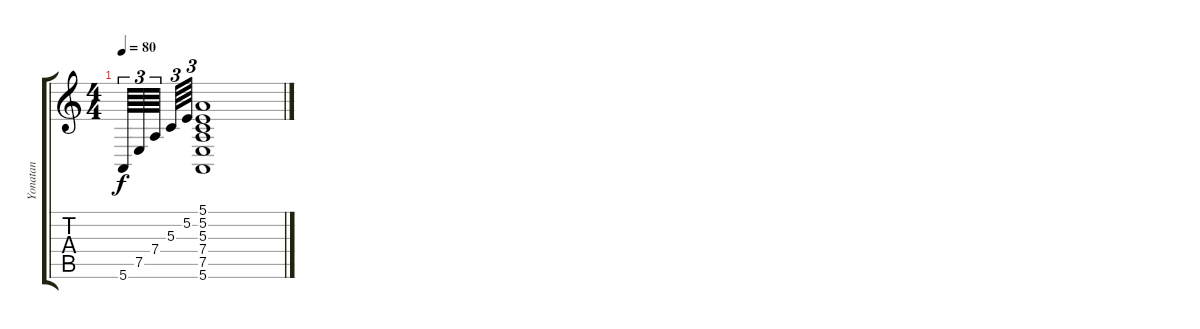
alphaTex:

\track ("Yonatan" "Yonatan") {instrument acousticgrandpiano}
\staff {score tabs}
\tuning (E4 B3 G3 D3 A2 E2) {hide}
\ts (4 4)
\tempo 80
\clef g2
\ks c
5.6.64{tu (3 2) dy f} 7.5.64{tu (3 2)} 7.4.64{tu (3 2)} 5.3.64{tu (3 2)} 5.2.64{tu (3 2)} (5.1 5.2 5.3 7.4 7.5 5.6).1
